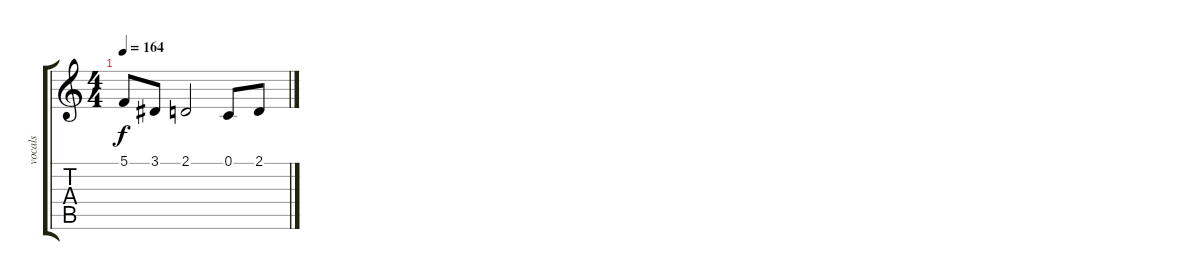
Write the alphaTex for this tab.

\track ("vocals" "vocals") {instrument altosax}
\staff {score tabs}
\tuning (C4 G3 Eb3 Bb2 F2 C2) {hide}
\ts (4 4)
\tempo 164
\clef g2
\ks c
5.1{t}.8{dy f} 3.1.8 2.1.2 0.1.8 2.1.8
